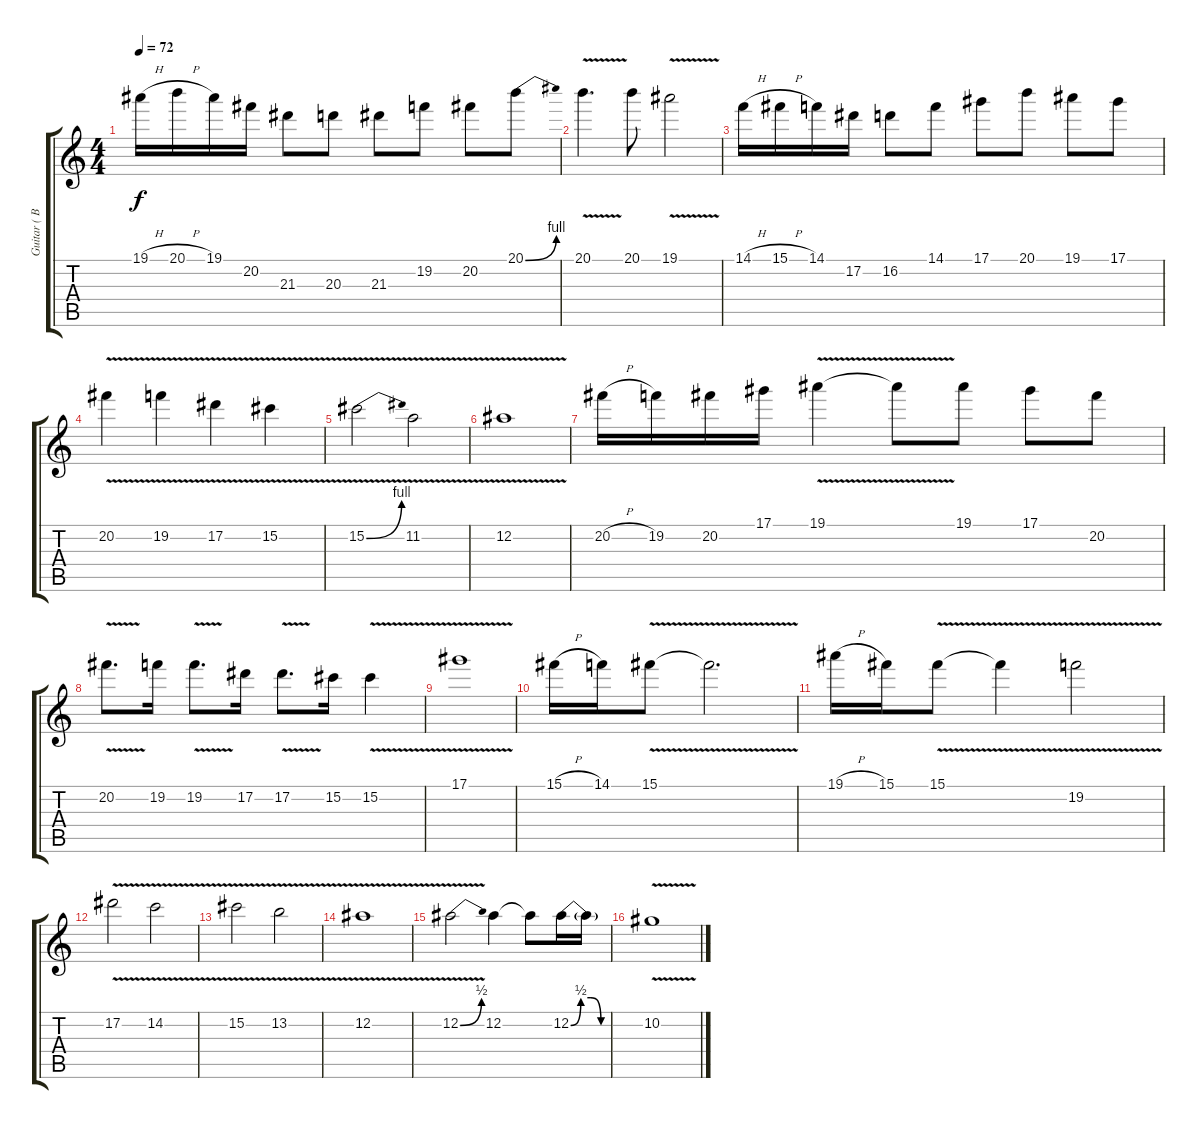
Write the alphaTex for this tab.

\track ("Guitar ( Backing Solo)" "Guitar ( B") {instrument overdrivenguitar}
\staff {score tabs}
\tuning (Eb4 Bb3 Gb3 Db3 Ab2 Eb2) {hide}
\ts (4 4)
\section ("" "")
\tempo 72
\clef g2
\ks c
19.1{h}.16{dy f} 20.1{h}.16 19.1.16 20.2.16 21.3.8 20.3.8 21.3.8 19.2.8 20.2.8 20.1{be (bend 0 0 60 4)}.8 |
20.1{v}.4{d} 20.1.8 19.1{v}.2 |
14.1{h}.16 15.1{h}.16 14.1.16 17.2.16 16.2.8 14.1.8 17.1.8 20.1.8 19.1.8 17.1.8 |
20.2{v}.4 19.2{v}.4 17.2{v}.4 15.2{v}.4 |
15.2{be (bend 0 0 60 4) v}.2 11.2{v}.2 |
12.2{v}.1 |
20.2{h}.16 19.2.16 20.2.16 17.1.16 19.1{v}.4 19.1{t}.8 19.1.8 17.1.8 20.2.8 |
20.2{v}.8{d} 19.2.16 19.2{v}.8{d} 17.2.16 17.2{v}.8{d} 15.2.16 15.2{v}.4 |
17.1{v}.1 |
15.1{h}.16 14.1.16 15.1{v}.8 15.1{t}.2{d} |
19.1{h}.16 15.1.16 15.1{v}.8 15.1{t}.4 19.2{v}.2 |
17.2{v}.2 14.2{v}.2 |
15.2{v}.2 13.2{v}.2 |
12.2{v}.1 |
12.2{be (bend 0 0 60 2) v}.2 12.2.4 12.2{t}.8 12.2{be (custom 0 0 15 2 30 2 45 0 60 0)}.16 12.2{t}.16 |
10.2{v}.1
